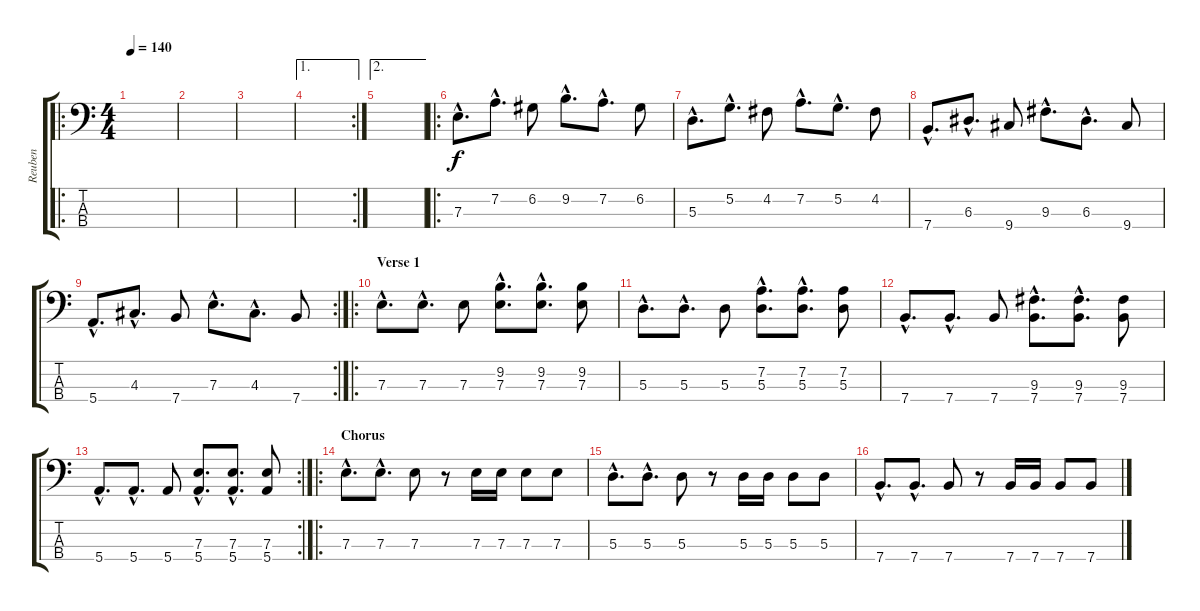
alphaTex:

\track ("Reuben" "Reuben") {instrument electricbasspick}
\staff {score tabs}
\tuning (G2 D2 A1 E1) {hide}
\ro
\ts (4 4)
\tempo 140
\clef f4
\ks c
|
|
|
\ae 1
\rc 2
|
\ae 2
|
\ro
\section ("" "")
7.3{hac}.8{d} 7.2{hac}.8{d} 6.2.8 9.2{hac}.8{d} 7.2{hac}.8{d} 6.2.8 |
5.3{hac}.8{d} 5.2{hac}.8{d} 4.2.8 7.2{hac}.8{d} 5.2{hac}.8{d} 4.2.8 |
7.4{hac}.8{d} 6.3{hac}.8{d} 9.4.8 9.3{hac}.8{d} 6.3{hac}.8{d} 9.4.8 |
\rc 2
5.4{hac}.8{d} 4.3{hac}.8{d} 7.4.8 7.3{hac}.8{d} 4.3{hac}.8{d} 7.4.8 |
\ro
\section ("" "Verse 1")
7.3{hac}.8{d} 7.3{hac}.8{d} 7.3.8 (9.2{hac} 7.3{hac}).8{d} (9.2{hac} 7.3{hac}).8{d} (9.2 7.3).8 |
5.3{hac}.8{d} 5.3{hac}.8{d} 5.3.8 (7.2{hac} 5.3{hac}).8{d} (7.2{hac} 5.3{hac}).8{d} (7.2 5.3).8 |
7.4{hac}.8{d} 7.4{hac}.8{d} 7.4.8 (9.3{hac} 7.4{hac}).8{d} (9.3{hac} 7.4{hac}).8{d} (9.3 7.4).8 |
\rc 2
5.4{hac}.8{d} 5.4{hac}.8{d} 5.4.8 (7.3{hac} 5.4{hac}).8{d} (7.3{hac} 5.4{hac}).8{d} (7.3 5.4).8 |
\ro
\section ("" "Chorus")
7.3{hac}.8{d} 7.3{hac}.8{d} 7.3.8 r.8 7.3.16 7.3.16 7.3.8 7.3.8 |
5.3{hac}.8{d} 5.3{hac}.8{d} 5.3.8 r.8 5.3.16 5.3.16 5.3.8 5.3.8 |
7.4{hac}.8{d} 7.4{hac}.8{d} 7.4.8 r.8 7.4.16 7.4.16 7.4.8 7.4.8
